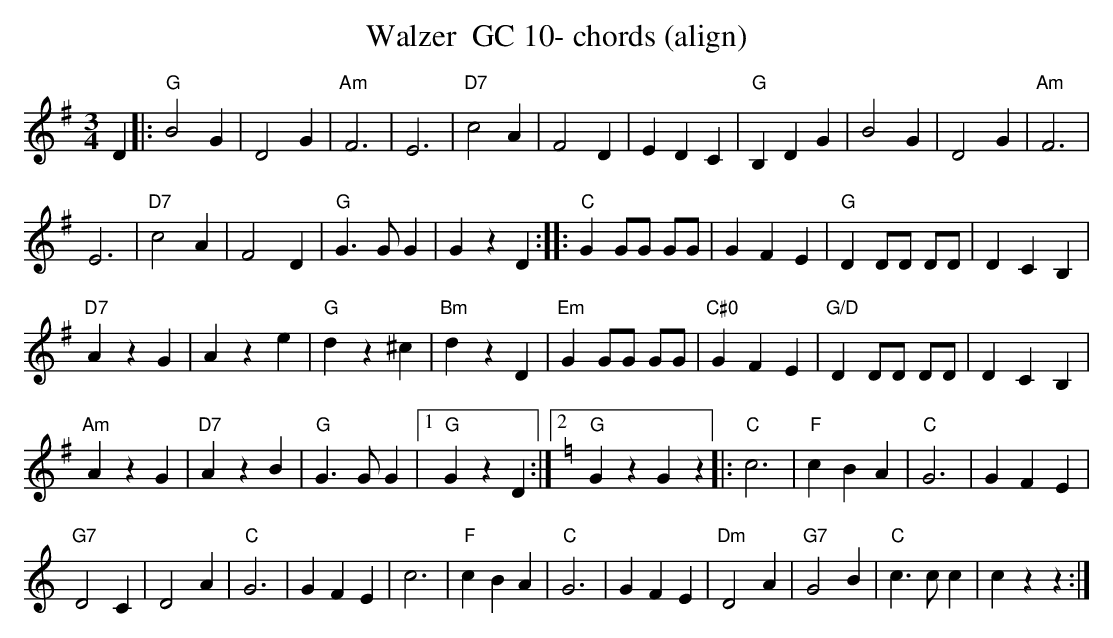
X:1
T:Walzer  GC 10- chords (align)
M:3/4
L:1/4
K:Gmaj%%MIDI gchordon
D |: "G"B2G | D2G | "Am"F3 | E3 | "D7"c2A | F2D | EDC | "G"B,DG | \
B2G | D2G | "Am"F3 |
E3 | "D7"c2A | F2D | "G"G>GG | GzD :: "C"GG/2G/2 G/2G/2 | \
GFE | "G"DD/2D/2 D/2D/2 | DCB, |
"D7"AzG | Aze | "G"dz^c | "Bm"dzD | \
"Em"GG/2G/2 G/2G/2 | "C#0"GFE | "G/D"DD/2D/2 D/2D/2 | DCB, |
"Am"AzG | "D7"AzB | "G"G>GG |1 \
"G"GzD :|2 [K:Cmaj] "G"GzGz |: "C"c3 | "F"cBA | "C"G3 | GFE |
"G7"D2C | D2A | "C"G3 | \
GFE | c3 | "F"cBA | "C"G3 | GFE | "Dm"D2A | "G7"G2B | "C"c>cc | czz :|
